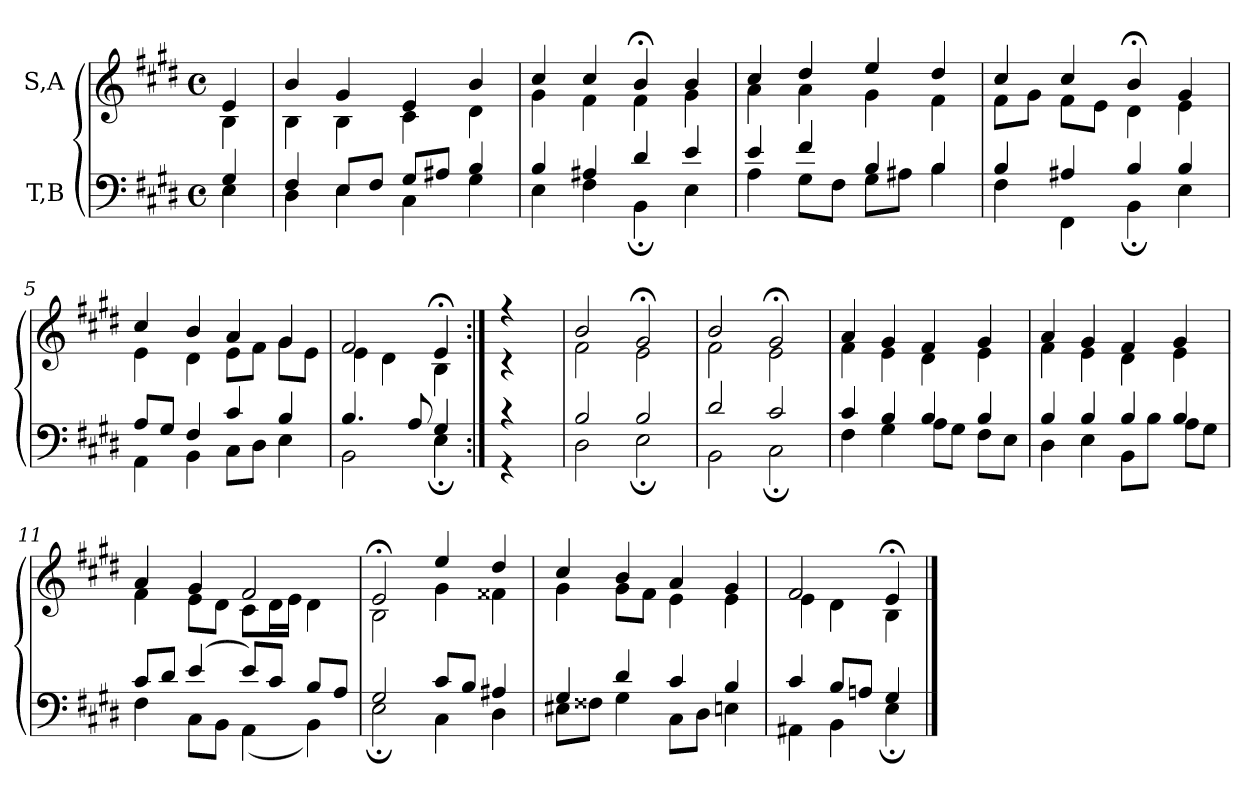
**kern	**kern
*part2	*part1
*staff2	*staff1
*I"T,B	*I"S,A
*clefF4	*clefG2
*k[f#c#g#d#]	*k[f#c#g#d#]
*M4/4	*M4/4
*met(c)	*met(c)
=	=
*^	*^
4G#	4E	4e	4B
=1	=1	=1	=1
4F#	4D#	4b	4B
8EL	4E	4g#	4B
8F#J	.	.	.
8G#L	4C#	4e	4c#
8A#XJ	.	.	.
4B	4G#	4b	4d#
=2	=2	=2	=2
4B	4E	4cc#	4g#
4A#X	4F#	4cc#	4f#
4d#	4BB;	4b;<	4f#
4e	4E	4b	4g#
=3	=3	=3	=3
4e	4A	4cc#	4a
4f#	8G#L	4dd#	4a
.	8F#J	.	.
4B	8G#L	4ee	4g#
.	8A#XJ	.	.
4B	4B	4dd#	4f#
=4	=4	=4	=4
4B	4F#	4cc#	8f#L
.	.	.	8g#J
4A#X	4FF#	4cc#	8f#L
.	.	.	8eJ
4B	4BB;	4b;<	4d#
4B	4E	4g#	4e
=5	=5	=5	=5
8AL	4AA	4cc#	4e
8G#J	.	.	.
4F#	4BB	4b	4d#
4c#	8C#L	4a	8eL
.	8D#J	.	8f#J
4B	4E	4g#	8g#L
.	.	.	8eJ
=6a	=6a	=6a	=6a
4.B	2BB	2f#	4e
.	.	.	4d#
8A	.	.	.
4G#	4E;	4e;<	4B
=6b:|!	=6b:|!	=6b:|!	=6b:|!
4r	4r	4r	4r
=7	=7	=7	=7
2B	2D#	2b	2f#
2B	2E;	2g#;<	2e
=8	=8	=8	=8
2d#	2BB	2b	2f#
2c#	2C#;	2g#;<	2e
=9	=9	=9	=9
4c#	4F#	4a	4f#
4B	4G#	4g#	4e
4B	8AL	4f#	4d#
.	8G#J	.	.
4B	8F#L	4g#	4e
.	8EJ	.	.
=10	=10	=10	=10
4B	4D#	4a	4f#
4B	4E	4g#	4e
4B	8BBL	4f#	4d#
.	8BJ	.	.
4B	8AL	4g#	4e
.	8G#J	.	.
=11	=11	=11	=11
8c#L	4F#	4a	4f#
8d#J	.	.	.
(>4e	8C#L	4g#	8eL
.	8BBJ	.	8d#J
8eL)	(<4AA	2f#	8c#L
8c#J	.	.	16d#L
.	.	.	16eJJ
8BL	4BB)	.	4d#
8AJ	.	.	.
=12	=12	=12	=12
2G#	2E;	2e;<	2B
8c#L	4C#	4ee	4g#
8BJ	.	.	.
4A#X	4D#	4dd#	4f##X
=13	=13	=13	=13
4G#	8E#XL	4cc#	4g#
.	8F##XJ	.	.
4d#	4G#	4b	8g#L
.	.	.	8f#J
4c#	8C#L	4a	4e
.	8D#J	.	.
4B	4En	4g#	4e
=14	=14	=14	=14
4c#	4AA#X	2f#	4e
8BL	4BB	.	4d#
8AnJ	.	.	.
4G#	4E;	4e;<	4B
*v	*v	*	*
*	*v	*v
==	==
*-	*-
